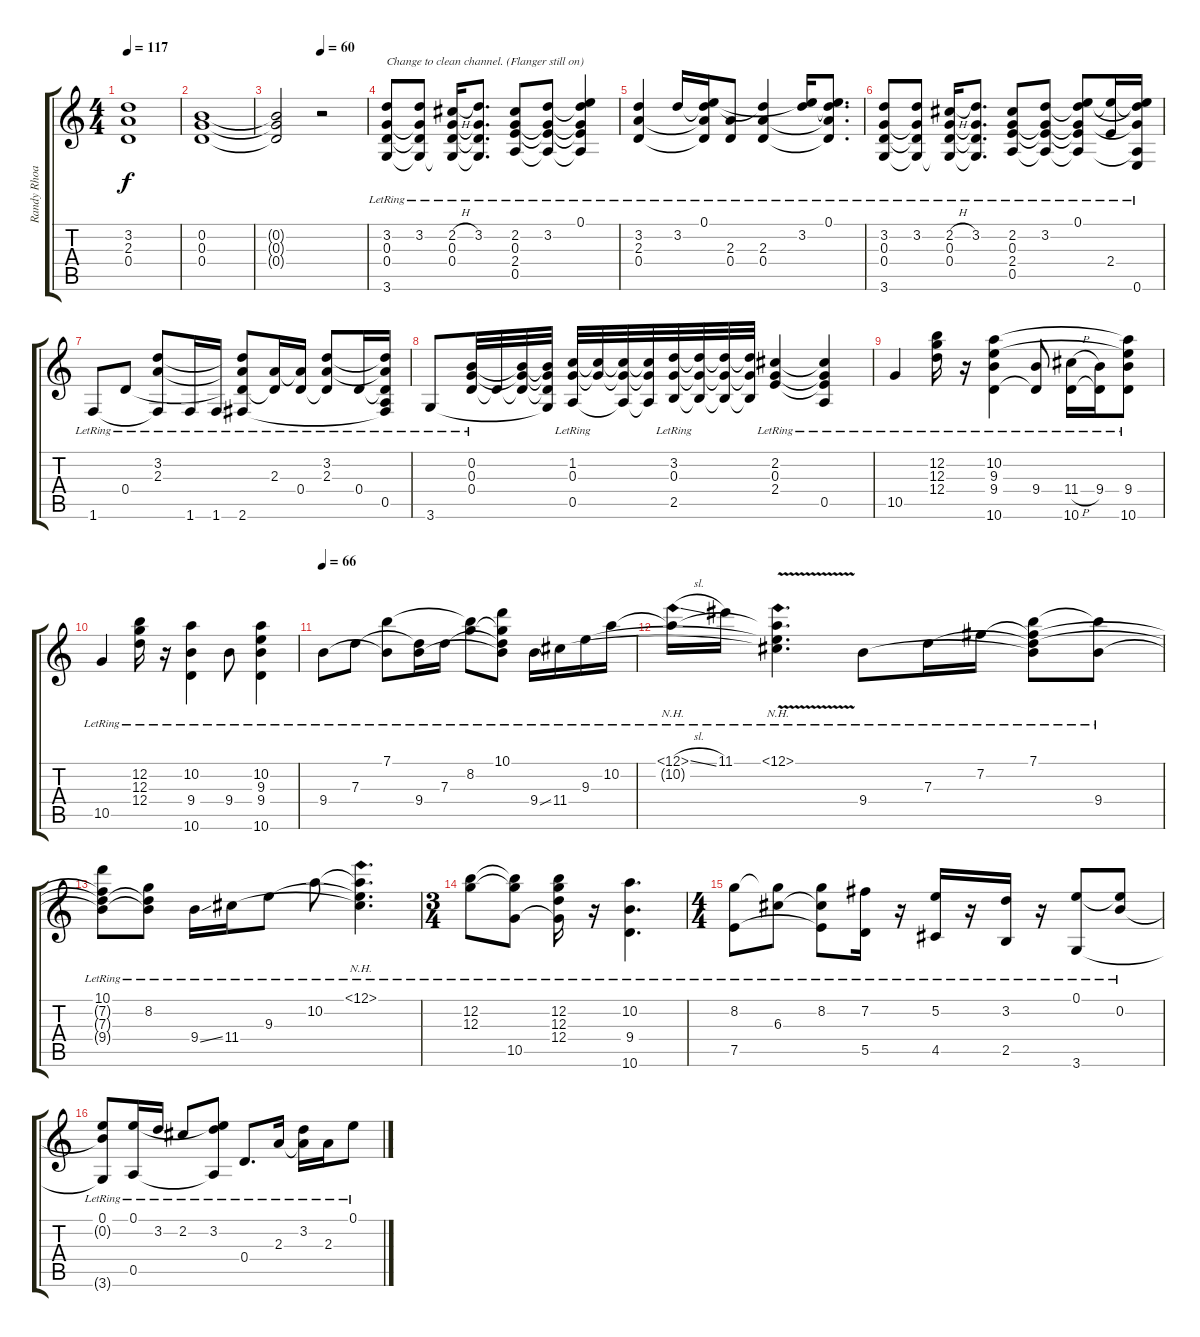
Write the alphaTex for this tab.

\track ("Randy Rhoads" "Randy Rhoa") {instrument overdrivenguitar}
\staff {score tabs}
\tuning (E4 B3 G3 D3 A2 E2) {hide}
\ts (4 4)
\tempo 117
\clef g2
\ks c
(3.2{t} 2.3{t} 0.4{t}).1{dy f} |
(0.2 0.3 0.4).1 |
\tempo (60 0.5)
(0.2{t} 0.3{t} 0.4{t}).2{volume 0} r.2{instrument electricguitarclean} |
(3.2{lr} 0.3{lr} 0.4{lr} 3.6{lr}).8{txt "Change to clean channel. (Flanger still on)" volume 13 instrument electricguitarclean} (3.2{lr} 0.3{t} 0.4{t} 3.6{t}).8 (2.2{h lr} 0.3{lr} 0.4{lr} 3.6{t}).16 (3.2{lr} 0.3{t} 0.4{t} 3.6{t}).8{d} (2.2{lr} 0.3{lr} 2.4{lr} 0.5{lr}).8 (3.2{lr} 0.3{t} 2.4{t} 0.5{t}).8 (0.1{lr} 3.2{t} 0.3{t} 2.4{t} 0.5{t}).4 |
(3.2{lr} 2.3{lr} 0.4{lr}).4 3.2{lr}.16 (0.1{lr} 3.2{t} 2.3{t} 0.4{t}).16 (2.3{lr} 0.4{lr}).8 (3.2{t} 2.3{lr} 0.4{lr}).4 (0.1{t} 3.2{lr}).16 (0.1{lr} 3.2{t} 2.3{t} 0.4{t}).8{d} |
(3.2{lr} 0.3{lr} 0.4{lr} 3.6{lr}).8 (3.2{lr} 0.3{t} 0.4{t} 3.6{t}).8 (2.2{h lr} 0.3{lr} 0.4{lr} 3.6{t}).16 (3.2{lr} 0.3{t} 0.4{t} 3.6{t}).8{d} (2.2{lr} 0.3{lr} 2.4{lr} 0.5{lr}).8 (3.2{lr} 0.3{t} 2.4{t} 0.5{t}).8 (0.1{lr} 3.2{t} 0.3{t} 2.4{t} 0.5{t}).8 (0.1{t} 2.4{lr}).16 (0.1{t} 3.2{t} 0.3{t} 0.5{t} 0.6{lr}).16 |
1.6{lr}.8 0.4{lr}.8 (3.2{lr} 2.3{lr} 1.6{t}).8 1.6{lr}.16 1.6{lr}.16 (3.2{t} 2.3{t} 0.4{t} 2.6{lr}).8 (2.3{lr} 0.4{t}).16 (2.3{t} 0.4{lr}).16 (3.2{lr} 2.3{lr} 0.4{t}).8 0.4{lr}.16 (3.2{t} 2.3{t} 0.4{t} 0.5{lr} 2.6{t}).16 |
3.6{lr}.8 (0.2{lr} 0.3{lr} 0.4{lr}).32 0.4{t}.32 (0.2{t} 0.3{t} 0.4{t}).32 (0.2{t} 0.3{t} 0.4{t} 3.6{t}).32 (1.2{lr} 0.3{lr} 0.5{lr}).32 (1.2{t} 0.3{t}).32 (1.2{t} 0.3{t} 0.5{t}).32 (1.2{t} 0.3{t} 0.5{t}).32 (3.2{lr} 0.3{lr} 2.5{lr}).32 (3.2{t} 0.3{t} 2.5{t}).32 (3.2{t} 0.3{t} 2.5{t}).32 (3.2{t} 0.3{t} 2.5{t}).32 (2.2{lr} 0.3{lr} 2.4{lr}).4 (2.2{t} 0.3{t} 2.4{t} 0.5{lr}).4 |
10.5{lr}.4 (12.2{lr} 12.3{lr} 12.4{lr}).16 r.16 (10.2{lr} 9.3{lr} 9.4{lr} 10.6{lr}).4 (9.4{lr} 10.6{t}).8 (11.4{h lr} 10.6{lr}).16 (9.4{lr} 10.6{t}).16 (10.2{t} 9.3{t} 9.4{lr} 10.6{lr}).8 |
10.5{lr}.4 (12.2{lr} 12.3{lr} 12.4{lr}).16 r.16 (10.2{lr} 9.4{lr} 10.6{lr}).4 9.4{lr}.8 (10.2{lr} 9.3{lr} 9.4{lr} 10.6{lr}).4 |
\tempo 66
9.4{lr}.8 7.3{lr}.8 (7.1{lr} 9.4{t}).8 (7.3{t} 9.4{lr}).16 7.3{lr}.16 (7.1{t} 8.2{lr}).8 (10.1{lr} 8.2{t} 7.3{t} 9.4{t}).8 9.4{ss lr}.16 11.4{lr}.16 9.3{lr}.16 10.2{lr}.16 |
(12.1{nh sl lr} 10.2{t}).16 11.1{lr}.16 (12.1{nh lr} 10.2{v t} 9.3{v t} 11.4{v t}).4{d} 9.4{lr}.8 7.3{lr}.16 7.2{lr}.16 (7.1{lr} 7.2{t} 7.3{t} 9.4{t}).8 (7.1{t} 9.4{lr}).8 |
(10.1{lr} 7.2{t} 7.3{t} 9.4{t}).8 (8.2{lr} 7.3{t} 9.4{t}).8 9.4{ss lr}.16 11.4{lr}.16 9.3{lr}.8 10.2{lr}.8 (12.1{nh lr} 10.2{t} 9.3{t} 11.4{t}).4{d} |
\ts (3 4)
(12.2{lr} 12.3{lr}).8 (12.2{t} 12.3{t} 10.5{lr}).8 (12.2{lr} 12.3{lr} 12.4{lr} 10.5{t}).16 r.16 (10.2{lr} 9.4{lr} 10.6{lr}).4{d} |
\ts (4 4)
(8.2{lr} 7.5{lr}).8 (8.2{t} 6.3{lr}).8 (8.2{lr} 6.3{t} 7.5{t}).8 (7.2{lr} 5.5{lr}).16 r.16 (5.2{lr} 4.5{lr}).16 r.16 (3.2{lr} 2.5{lr}).16 r.16 (0.1{lr} 3.6{lr}).8 (0.1{t} 0.2{lr}).8 |
(0.1{lr} 0.2{t} 3.6{t}).8 (0.1{lr} 0.5{lr}).16 3.2{lr}.16 2.2{lr}.8 (0.1{t} 3.2{lr} 0.5{t}).8 0.4{lr}.8{d} 2.3{lr}.16 (3.2{lr} 2.3{t}).16 2.3{lr}.16 0.1{lr}.8
